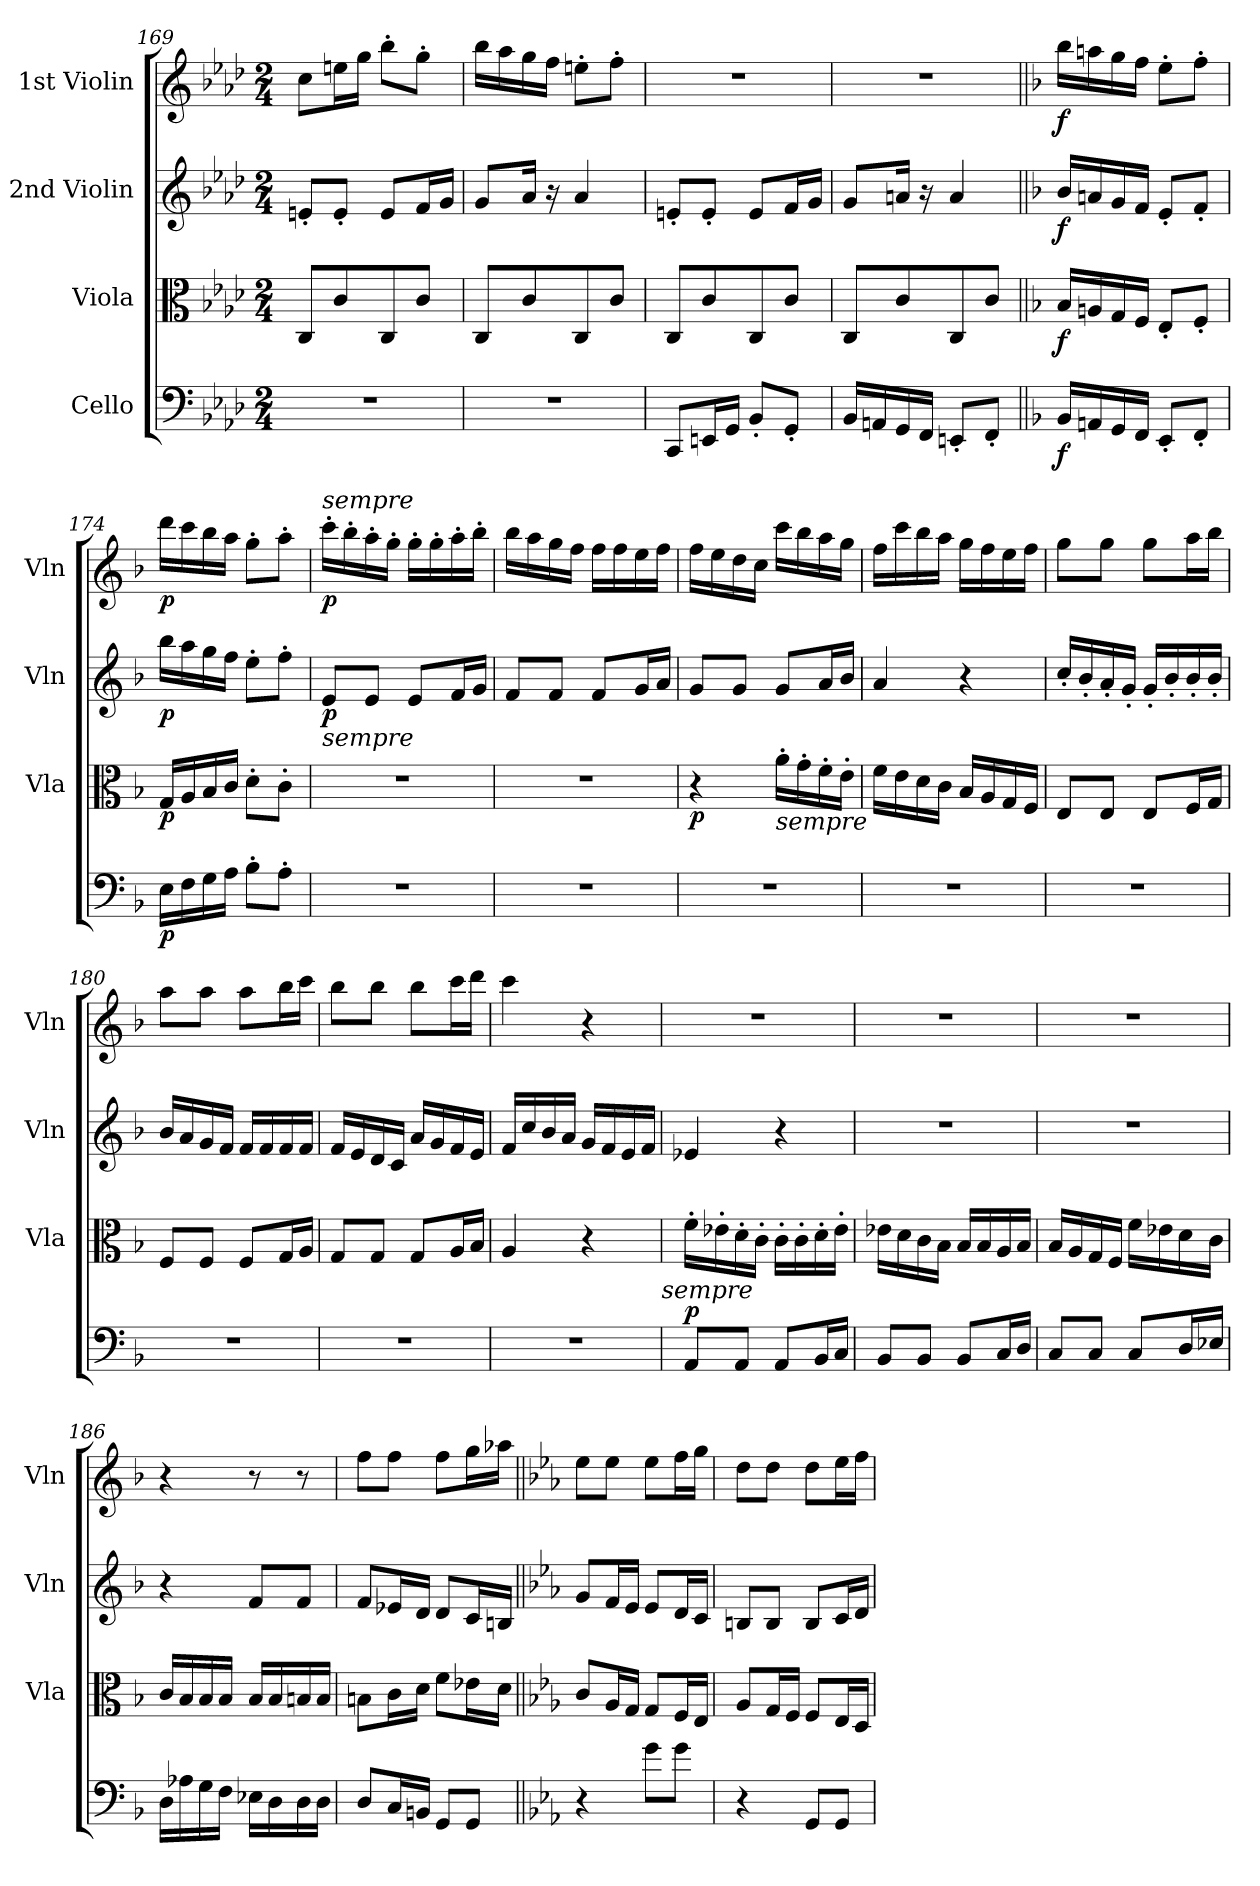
**kern	**dynam	**kern	**dynam	**kern	**dynam	**kern	**dynam
*part4	*part4	*part3	*part3	*part2	*part2	*part1	*part1
*staff4	*staff4	*staff3	*staff3	*staff2	*staff2	*staff1	*staff1
*I"Cello	*	*I"Viola	*	*I"2nd Violin	*	*I"1st Violin	*
*	*	*I'Vla	*	*I'Vln	*	*I'Vln	*
*clefF4	*	*clefC3	*	*clefG2	*	*clefG2	*
*k[b-e-a-d-]	*	*k[b-e-a-d-]	*	*k[b-e-a-d-]	*	*k[b-e-a-d-]	*
*A-:	*	*A-:	*	*A-:	*	*A-:	*
*M2/4	*	*M2/4	*	*M2/4	*	*M2/4	*
=169	=169	=169	=169	=169	=169	=169	=169
2r	.	8C/L	.	8en'/L	.	8cc\L	.
.	.	8c/	.	8e'/J	.	16een\L	.
.	.	.	.	.	.	16gg\JJ	.
.	.	8C/	.	8e/L	.	8bb-'\L	.
.	.	8c/J	.	16f/L	.	8gg'\J	.
.	.	.	.	16g/JJ	.	.	.
=170	=170	=170	=170	=170	=170	=170	=170
2r	.	8C/L	.	8g/L	.	16bb-\LL	.
.	.	.	.	.	.	16aa-\	.
.	.	8c/	.	16a-/Jk	.	16gg\	.
.	.	.	.	16r	.	16ff\JJ	.
.	.	8C/	.	4a-/	.	8een'\L	.
.	.	8c/J	.	.	.	8ff'\J	.
=171	=171	=171	=171	=171	=171	=171	=171
8CC/L	.	8C/L	.	8en'/L	.	2r	.
16EEn/L	.	8c/	.	8e'/J	.	.	.
16GG/JJ	.	.	.	.	.	.	.
8BB-'/L	.	8C/	.	8e/L	.	.	.
8GG'/J	.	8c/J	.	16f/L	.	.	.
.	.	.	.	16g/JJ	.	.	.
=172	=172	=172	=172	=172	=172	=172	=172
16BB-/LL	.	8C/L	.	8g/L	.	2r	.
16AAn/	.	.	.	.	.	.	.
16GG/	.	8c/	.	16an/Jk	.	.	.
16FF/JJ	.	.	.	16r	.	.	.
8EEn'/L	.	8C/	.	4a/	.	.	.
8FF'/J	.	8c/J	.	.	.	.	.
=173||	=173||	=173||	=173||	=173||	=173||	=173||	=173||
*k[b-]	*	*k[b-]	*	*k[b-]	*	*k[b-]	*
*F:	*	*F:	*	*F:	*	*F:	*
!	!LO:DY:b	!	!LO:DY:b	!	!LO:DY:b	!	!LO:DY:b
16BB-/LL	f	16B-/LL	f	16b-/LL	f	16bb-\LL	f
16AAn/	.	16An/	.	16an/	.	16aan\	.
16GG/	.	16G/	.	16g/	.	16gg\	.
16FF/JJ	.	16F/JJ	.	16f/JJ	.	16ff\JJ	.
8EE'/L	.	8E'/L	.	8e'/L	.	8ee'\L	.
8FF'/J	.	8F'/J	.	8f'/J	.	8ff'\J	.
=174	=174	=174	=174	=174	=174	=174	=174
!	!LO:DY:b	!	!LO:DY:b	!	!LO:DY:b	!	!LO:DY:b
16E\LL	p	16G/LL	p	16bb-\LL	p	16ddd\LL	p
16F\	.	16A/	.	16aa\	.	16ccc\	.
16G\	.	16B-/	.	16gg\	.	16bb-\	.
16A\JJ	.	16c/JJ	.	16ff\JJ	.	16aa\JJ	.
8B-'\L	.	8d'\L	.	8ee'\L	.	8gg'\L	.
8A'\J	.	8c'\J	.	8ff'\J	.	8aa'\J	.
=175	=175	=175	=175	=175	=175	=175	=175
!	!	!	!	!	!	!LO:TX:a:i:t=sempre	!
!	!	!	!	!LO:TX:b:i:t=sempre	!	!	!
!	!	!	!	!	!LO:DY:b	!	!LO:DY:b
2r	.	2r	.	8e/L	p	16ccc'\LL	p
.	.	.	.	.	.	16bb-'\	.
.	.	.	.	8e/J	.	16aa'\	.
.	.	.	.	.	.	16gg'\JJ	.
.	.	.	.	8e/L	.	16gg'\LL	.
.	.	.	.	.	.	16gg'\	.
.	.	.	.	16f/L	.	16aa'\	.
.	.	.	.	16g/JJ	.	16bb-'\JJ	.
=176	=176	=176	=176	=176	=176	=176	=176
2r	.	2r	.	8f/L	.	16bb-\LL	.
.	.	.	.	.	.	16aa\	.
.	.	.	.	8f/J	.	16gg\	.
.	.	.	.	.	.	16ff\JJ	.
.	.	.	.	8f/L	.	16ff\LL	.
.	.	.	.	.	.	16ff\	.
.	.	.	.	16g/L	.	16ee\	.
.	.	.	.	16a/JJ	.	16ff\JJ	.
=177	=177	=177	=177	=177	=177	=177	=177
!	!	!	!LO:DY:b	!	!	!	!
2r	.	4r	p	8g/L	.	16ff\LL	.
.	.	.	.	.	.	16ee\	.
.	.	.	.	8g/J	.	16dd\	.
.	.	.	.	.	.	16cc\JJ	.
!	!	!LO:TX:b:i:t=sempre	!	!	!	!	!
.	.	16a'\LL	.	8g/L	.	16ccc\LL	.
.	.	16g'\	.	.	.	16bb-\	.
.	.	16f'\	.	16a/L	.	16aa\	.
.	.	16e'\JJ	.	16b-/JJ	.	16gg\JJ	.
=178	=178	=178	=178	=178	=178	=178	=178
2r	.	16f\LL	.	4a/	.	16ff\LL	.
.	.	16e\	.	.	.	16ccc\	.
.	.	16d\	.	.	.	16bb-\	.
.	.	16c\JJ	.	.	.	16aa\JJ	.
.	.	16B-/LL	.	4r	.	16gg\LL	.
.	.	16A/	.	.	.	16ff\	.
.	.	16G/	.	.	.	16ee\	.
.	.	16F/JJ	.	.	.	16ff\JJ	.
=179	=179	=179	=179	=179	=179	=179	=179
2r	.	8E/L	.	16cc'/LL	.	8gg\L	.
.	.	.	.	16b-'/	.	.	.
.	.	8E/J	.	16a'/	.	8gg\J	.
.	.	.	.	16g'/JJ	.	.	.
.	.	8E/L	.	16g'/LL	.	8gg\L	.
.	.	.	.	16b-'/	.	.	.
.	.	16F/L	.	16b-'/	.	16aa\L	.
.	.	16G/JJ	.	16b-'/JJ	.	16bb-\JJ	.
=180	=180	=180	=180	=180	=180	=180	=180
2r	.	8F/L	.	16b-/LL	.	8aa\L	.
.	.	.	.	16a/	.	.	.
.	.	8F/J	.	16g/	.	8aa\J	.
.	.	.	.	16f/JJ	.	.	.
.	.	8F/L	.	16f/LL	.	8aa\L	.
.	.	.	.	16f/	.	.	.
.	.	16G/L	.	16f/	.	16bb-\L	.
.	.	16A/JJ	.	16f/JJ	.	16ccc\JJ	.
=181	=181	=181	=181	=181	=181	=181	=181
2r	.	8G/L	.	16f/LL	.	8bb-\L	.
.	.	.	.	16e/	.	.	.
.	.	8G/J	.	16d/	.	8bb-\J	.
.	.	.	.	16c/JJ	.	.	.
.	.	8G/L	.	16a/LL	.	8bb-\L	.
.	.	.	.	16g/	.	.	.
.	.	16A/L	.	16f/	.	16ccc\L	.
.	.	16B-/JJ	.	16e/JJ	.	16ddd\JJ	.
=182	=182	=182	=182	=182	=182	=182	=182
2r	.	4A/	.	16f/LL	.	4ccc\	.
.	.	.	.	16cc/	.	.	.
.	.	.	.	16b-/	.	.	.
.	.	.	.	16a/JJ	.	.	.
.	.	4r	.	16g/LL	.	4r	.
.	.	.	.	16f/	.	.	.
.	.	.	.	16e/	.	.	.
.	.	.	.	16f/JJ	.	.	.
!LO:TX:a:i:t=sempre	!	!	!	!	!	!	!
=183	=183	=183	=183	=183	=183	=183	=183
!	!LO:DY:a	!	!	!	!	!	!
8AA/L	p	16f'\LL	.	4e-X/	.	2r	.
.	.	16e-X'\	.	.	.	.	.
8AA/J	.	16d'\	.	.	.	.	.
.	.	16c'\JJ	.	.	.	.	.
8AA/L	.	16c'\LL	.	4r	.	.	.
.	.	16c'\	.	.	.	.	.
16BB-/L	.	16d'\	.	.	.	.	.
16C/JJ	.	16e-'\JJ	.	.	.	.	.
=184	=184	=184	=184	=184	=184	=184	=184
8BB-/L	.	16e-X\LL	.	2r	.	2r	.
.	.	16d\	.	.	.	.	.
8BB-/J	.	16c\	.	.	.	.	.
.	.	16B-\JJ	.	.	.	.	.
8BB-/L	.	16B-/LL	.	.	.	.	.
.	.	16B-/	.	.	.	.	.
16C/L	.	16A/	.	.	.	.	.
16D/JJ	.	16B-/JJ	.	.	.	.	.
=185	=185	=185	=185	=185	=185	=185	=185
8C/L	.	16B-/LL	.	2r	.	2r	.
.	.	16A/	.	.	.	.	.
8C/J	.	16G/	.	.	.	.	.
.	.	16F/JJ	.	.	.	.	.
8C/L	.	16f\LL	.	.	.	.	.
.	.	16e-X\	.	.	.	.	.
16D/L	.	16d\	.	.	.	.	.
16E-X/JJ	.	16c\JJ	.	.	.	.	.
=186	=186	=186	=186	=186	=186	=186	=186
16D\LL	.	16c/LL	.	4r	.	4r	.
16A-X\	.	16B-/	.	.	.	.	.
16G\	.	16B-/	.	.	.	.	.
16F\JJ	.	16B-/JJ	.	.	.	.	.
16E-X\LL	.	16B-/LL	.	8f/L	.	8r	.
16D\	.	16B-/	.	.	.	.	.
16D\	.	16Bn/	.	8f/J	.	8r	.
16D\JJ	.	16B/JJ	.	.	.	.	.
=187	=187	=187	=187	=187	=187	=187	=187
8D/L	.	8Bn\L	.	8f/L	.	8ff\L	.
16C/L	.	16c\L	.	16e-X/L	.	8ff\J	.
16BBn/JJ	.	16d\JJ	.	16d/JJ	.	.	.
8GG/L	.	8f\L	.	8d/L	.	8ff\L	.
8GG/J	.	16e-X\L	.	16c/L	.	16gg\L	.
.	.	16d\JJ	.	16Bn/JJ	.	16aa-X\JJ	.
=188||	=188||	=188||	=188||	=188||	=188||	=188||	=188||
*k[b-e-a-]	*	*k[b-e-a-]	*	*k[b-e-a-]	*	*k[b-e-a-]	*
*E-:	*	*E-:	*	*E-:	*	*E-:	*
4r	.	8c/L	.	8g/L	.	8ee-\L	.
.	.	16A-/L	.	16f/L	.	8ee-\J	.
.	.	16G/JJ	.	16e-/JJ	.	.	.
8g\L	.	8G/L	.	8e-/L	.	8ee-\L	.
8g\J	.	16F/L	.	16d/L	.	16ff\L	.
.	.	16E-/JJ	.	16c/JJ	.	16gg\JJ	.
=189	=189	=189	=189	=189	=189	=189	=189
4r	.	8A-/L	.	8Bn/L	.	8dd\L	.
.	.	16G/L	.	8B/J	.	8dd\J	.
.	.	16F/JJ	.	.	.	.	.
8GG/L	.	8F/L	.	8B/L	.	8dd\L	.
8GG/J	.	16E-/L	.	16c/L	.	16ee-\L	.
.	.	16D/JJ	.	16d/JJ	.	16ff\JJ	.
=	=	=	=	=	=	=	=
*-	*-	*-	*-	*-	*-	*-	*-
